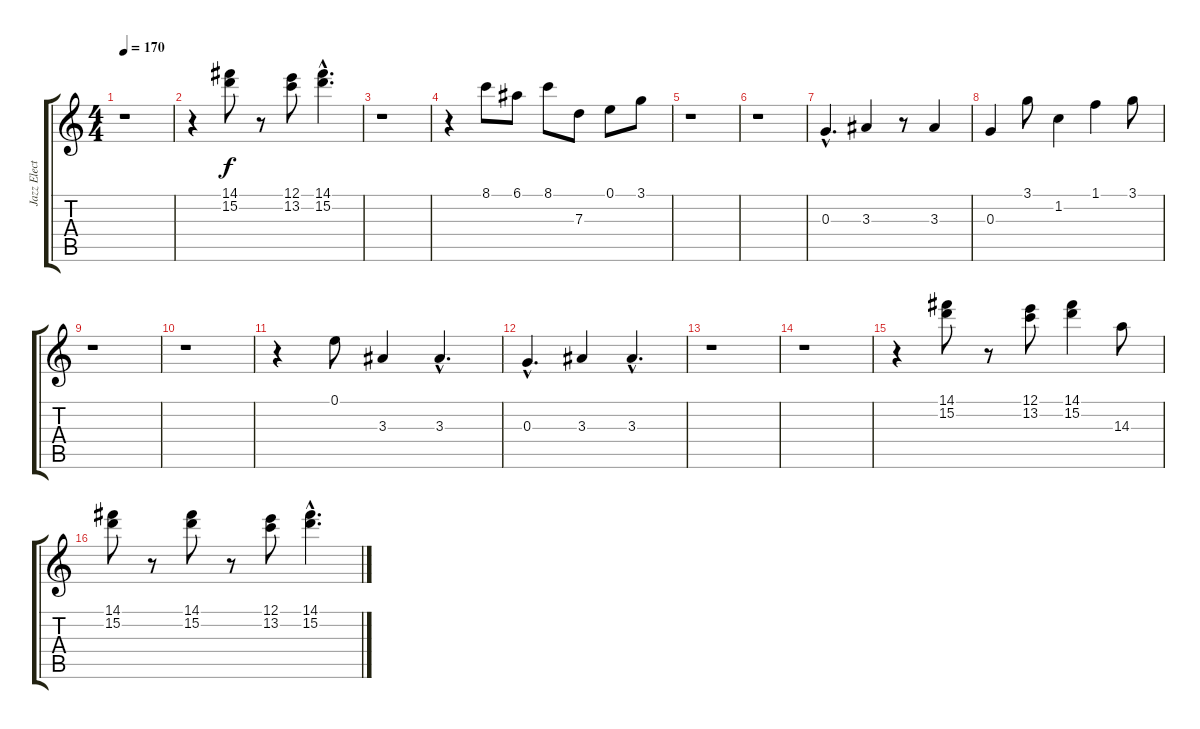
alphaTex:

\track ("Jazz Electric" "Jazz Elect") {instrument electricguitarjazz}
\staff {score tabs}
\tuning (E4 B3 G3 D3 A2 E2) {hide}
\ts (4 4)
\tempo 170
\clef g2
\ks c
r.1{dy f} |
r.4 (14.1 15.2).8 r.8 (12.1 13.2).8 (14.1{hac} 15.2{hac}).4{d} |
r.1 |
r.4 8.1.8 6.1.8 8.1.8 7.3.8 0.1.8 3.1.8 |
r.1 |
r.1 |
0.3{hac}.4{d} 3.3.4 r.8 3.3.4 |
0.3.4 3.1.8 1.2.4 1.1.4 3.1.8 |
r.1 |
r.1 |
r.4 0.1.8 3.3.4 3.3{hac}.4{d} |
0.3{hac}.4{d} 3.3.4 3.3{hac}.4{d} |
r.1 |
r.1 |
r.4 (14.1 15.2).8 r.8 (12.1 13.2).8 (14.1 15.2).4 14.3.8 |
(14.1 15.2).8 r.8 (14.1 15.2).8 r.8 (12.1 13.2).8 (14.1{hac} 15.2{hac}).4{d}
